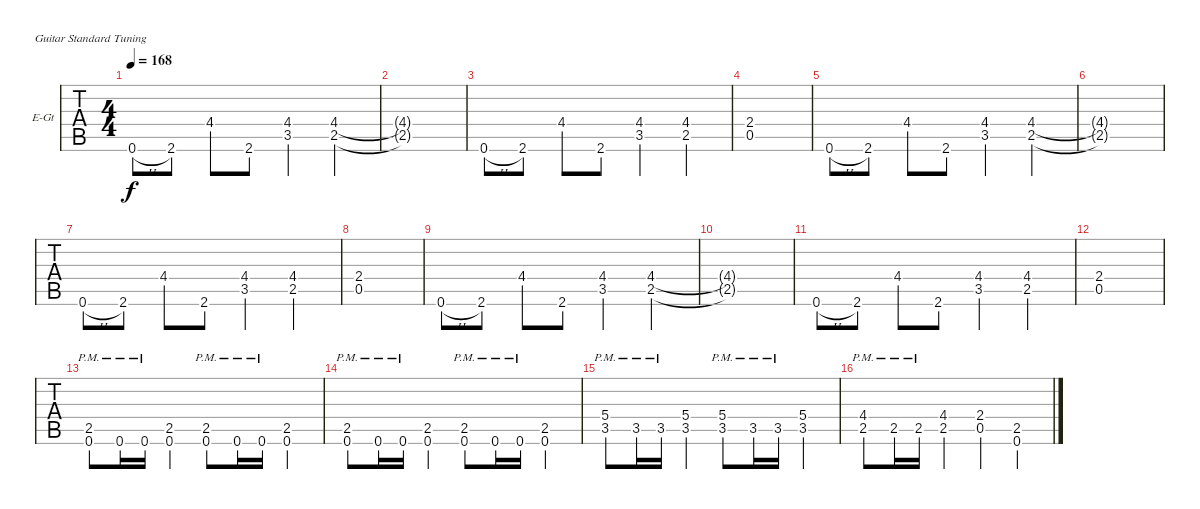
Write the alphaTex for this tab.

\bracketExtendMode groupsimilarinstruments
\firstSystemTrackNameOrientation horizontal
\otherSystemsTrackNameOrientation horizontal
\track ("Guitar 01" "E-Gt") {instrument distortionguitar}
\staff {tabs}
\tuning (E4 B3 G3 D3 A2 E2)
\ts (4 4)
\tempo 168
\clef g2
\ks c
0.6{h}.8{dy f} 2.6.8 4.4.8 2.6.8 (4.4 3.5).4 (4.4 2.5).4 |
(4.4{t} 2.5{t}).1 |
0.6{h}.8 2.6.8 4.4.8 2.6.8 (4.4 3.5).4 (4.4 2.5).4 |
(2.4 0.5).1 |
0.6{h}.8 2.6.8 4.4.8 2.6.8 (4.4 3.5).4 (4.4 2.5).4 |
(4.4{t} 2.5{t}).1 |
0.6{h}.8 2.6.8 4.4.8 2.6.8 (4.4 3.5).4 (4.4 2.5).4 |
(2.4 0.5).1 |
0.6{h}.8 2.6.8 4.4.8 2.6.8 (4.4 3.5).4 (4.4 2.5).4 |
(4.4{t} 2.5{t}).1 |
0.6{h}.8 2.6.8 4.4.8 2.6.8 (4.4 3.5).4 (4.4 2.5).4 |
(2.4 0.5).1 |
(2.5{pm} 0.6{pm}).8 0.6{pm}.16 0.6{pm}.16 (2.5 0.6).4 (2.5{pm} 0.6{pm}).8 0.6{pm}.16 0.6{pm}.16 (2.5 0.6).4 |
(2.5{pm} 0.6{pm}).8 0.6{pm}.16 0.6{pm}.16 (2.5 0.6).4 (2.5{pm} 0.6{pm}).8 0.6{pm}.16 0.6{pm}.16 (2.5 0.6).4 |
(5.4{pm} 3.5{pm}).8 3.5{pm}.16 3.5{pm}.16 (5.4 3.5).4 (5.4{pm} 3.5{pm}).8 3.5{pm}.16 3.5{pm}.16 (5.4 3.5).4 |
(4.4{pm} 2.5{pm}).8 2.5{pm}.16 2.5{pm}.16 (4.4 2.5).4 (2.4 0.5).4 (2.5 0.6).4
